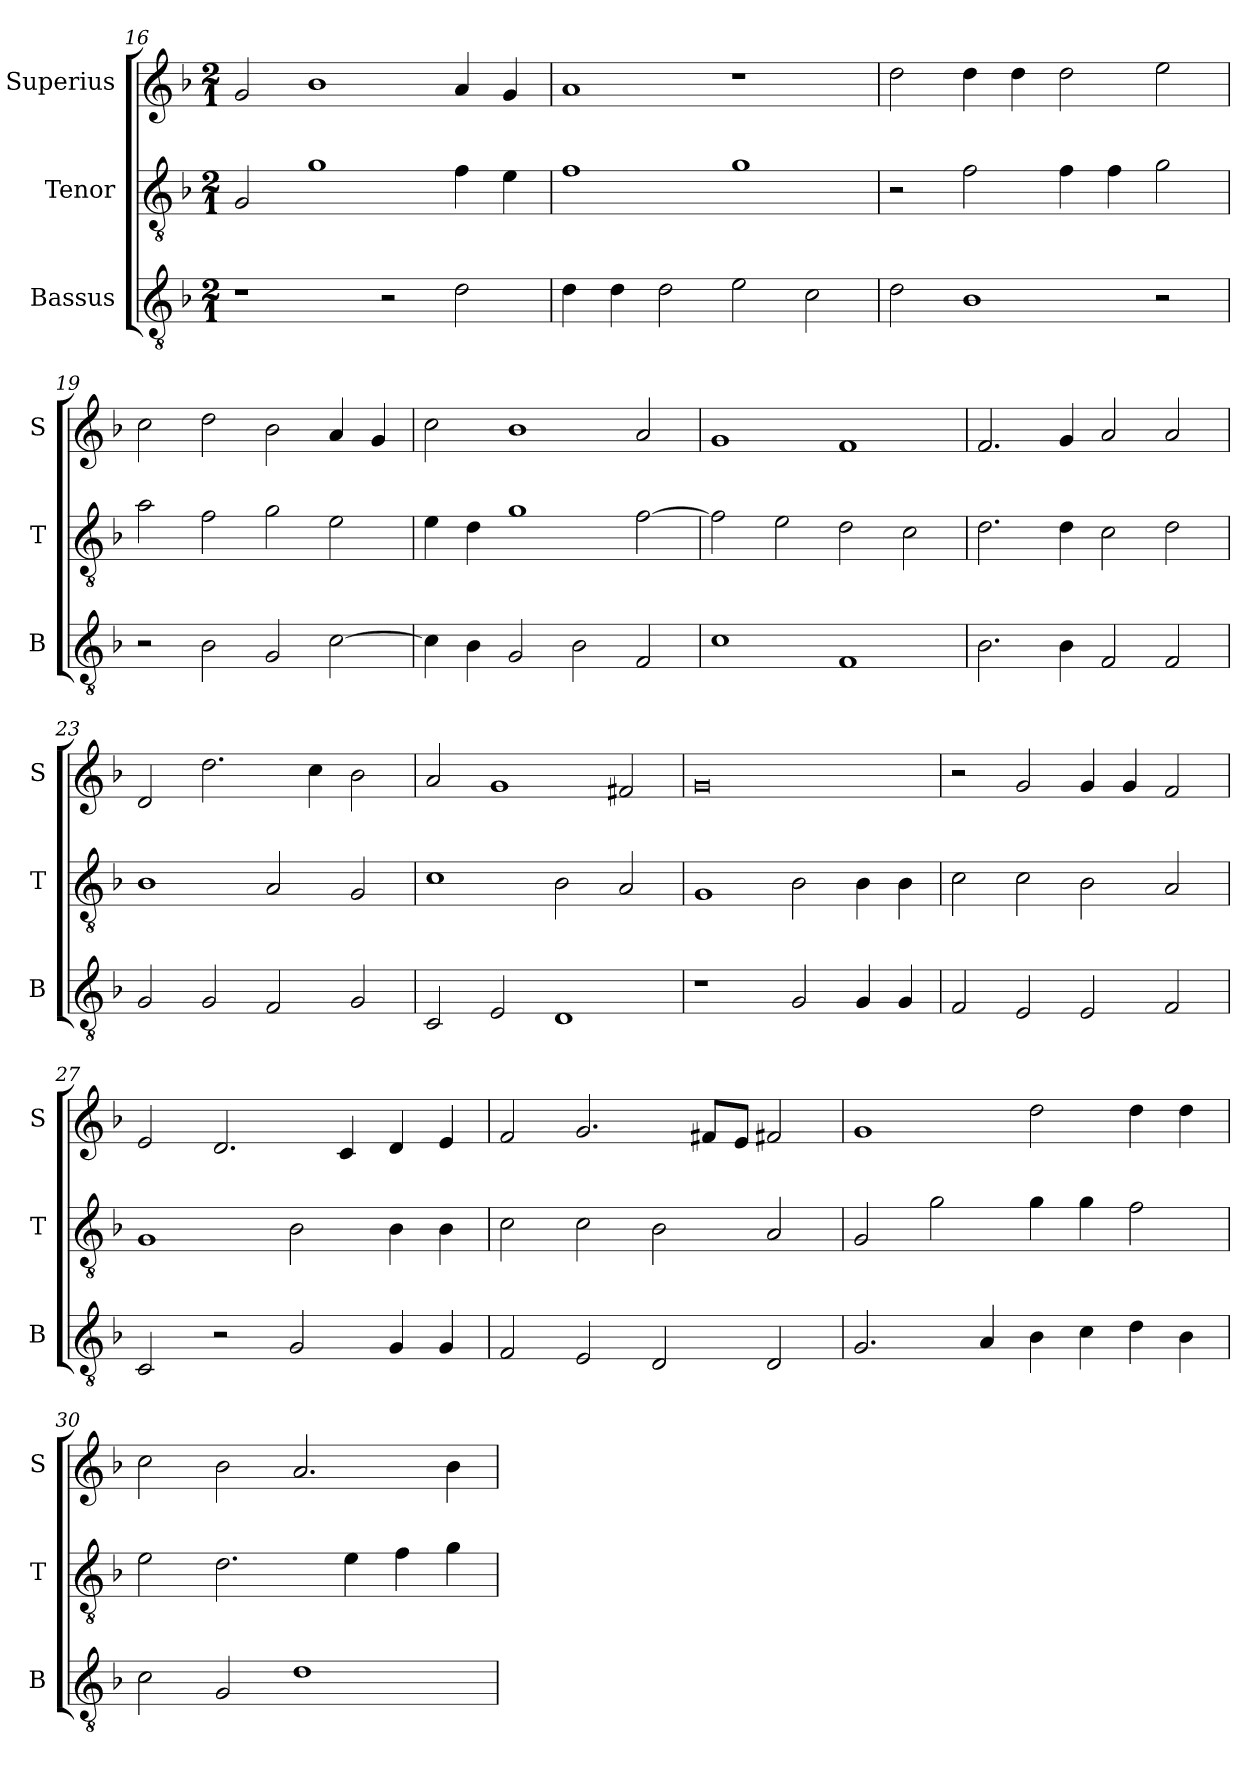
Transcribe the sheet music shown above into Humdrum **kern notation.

**kern	**kern	**kern
*part3	*part2	*part1
*staff3	*staff2	*staff1
*I"Bassus	*I"Tenor	*I"Superius
*I'B	*I'T	*I'S
*clefGv2	*clefGv2	*clefG2
*k[b-]	*k[b-]	*k[b-]
*F:	*F:	*F:
*M2/1	*M2/1	*M2/1
=16	=16	=16
1r	2G	2g
.	1g	1b-
2r	.	.
2d	4f	4a
.	4e	4g
=17	=17	=17
4d	1f	1a
4d	.	.
2d	.	.
2e	1g	1r
2c	.	.
=18	=18	=18
2d	2r	2dd
1B-	2f	4dd
.	.	4dd
.	4f	2dd
.	4f	.
2r	2g	2ee
=19	=19	=19
2r	2a	2cc
2B-	2f	2dd
2G	2g	2b-
[2c	2e	4a
.	.	4g
=20	=20	=20
4c]	4e	2cc
4B-	4d	.
2G	1g	1b-
2B-	.	.
2F	[2f	2a
=21	=21	=21
1c	2f]	1g
.	2e	.
1F	2d	1f
.	2c	.
=22	=22	=22
2.B-	2.d	2.f
4B-	4d	4g
2F	2c	2a
2F	2d	2a
=23	=23	=23
2G	1B-	2d
2G	.	2.dd
2F	2A	.
.	.	4cc
2G	2G	2b-
=24	=24	=24
2C	1c	2a
2E	.	1g
1D	2B-	.
.	2A	2f#X
=25	=25	=25
1r	1G	0g
2G	2B-	.
4G	4B-	.
4G	4B-	.
=26	=26	=26
2F	2c	2r
2E	2c	2g
2E	2B-	4g
.	.	4g
2F	2A	2f
=27	=27	=27
2C	1G	2e
2r	.	2.d
2G	2B-	.
.	.	4c
4G	4B-	4d
4G	4B-	4e
=28	=28	=28
2F	2c	2f
2E	2c	2.g
2D	2B-	.
.	.	8f#XL
.	.	8eJ
2D	2A	2f#X
=29	=29	=29
2.G	2G	1g
.	2g	.
4A	.	.
4B-	4g	2dd
4c	4g	.
4d	2f	4dd
4B-	.	4dd
=30	=30	=30
2c	2e	2cc
2G	2.d	2b-
1d	.	2.a
.	4e	.
.	4f	.
.	4g	4b-
=	=	=
*-	*-	*-
